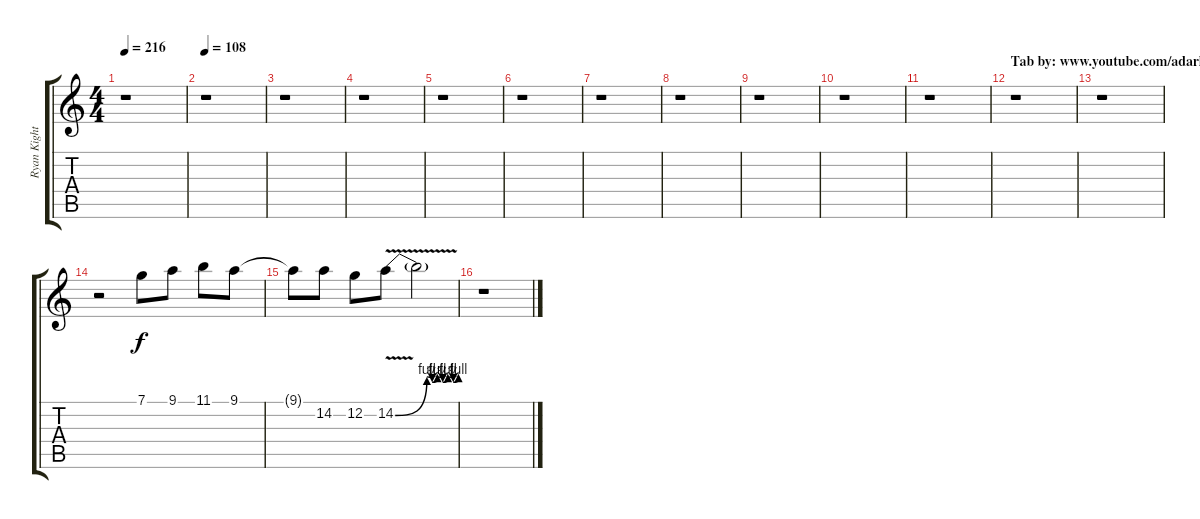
\track ("Ryan Kight (Harmony)" "Ryan Kight") {instrument distortionguitar}
\staff {score tabs}
\tuning (C4 G3 Eb3 Bb2 F2 C2) {hide}
\ts (4 4)
\tempo 216
\clef g2
\ks c
r.1{dy f} |
\tempo 108
r.1 |
r.1 |
r.1 |
r.1 |
r.1 |
r.1 |
r.1 |
r.1 |
r.1 |
r.1 |
\section ("" "Tab by: www.youtube.com/adarknessinme")
r.1 |
r.1 |
r.2 7.1.8 9.1.8 11.1.8 9.1.8 |
9.1{t}.8 14.2.8 12.2.8 14.2{be (custom 0 0 30 4 35 3 40 4 45 3 50 4 55 3 60 4) v}.8 14.2{t}.2 |
r.1
